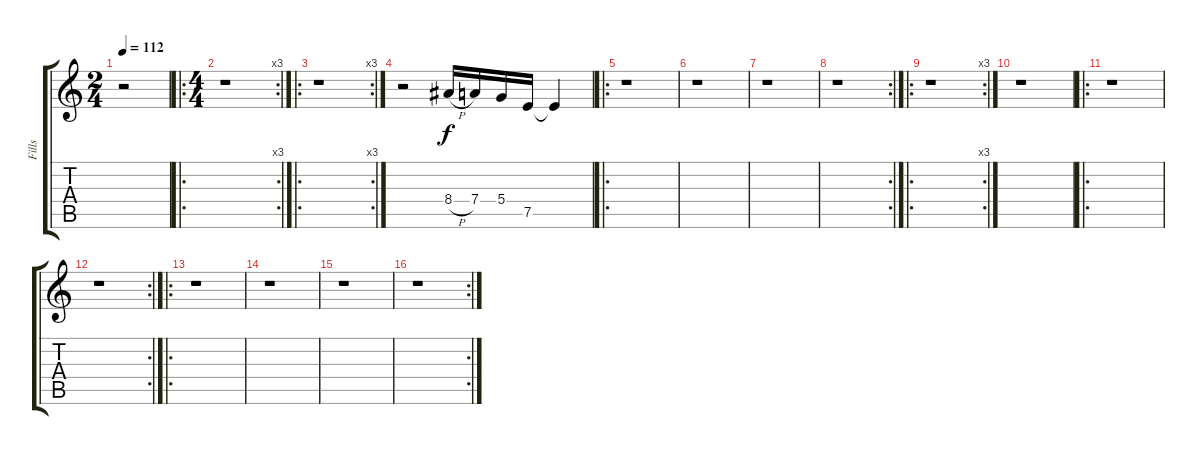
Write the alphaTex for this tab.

\track ("Fills" "Fills") {instrument distortionguitar}
\staff {score tabs}
\tuning (E4 B3 G3 D3 A2 E2) {hide}
\ts (2 4)
\tempo 112
\clef g2
\ks c
r.2{dy f instrument distortionguitar} |
\ro
\rc 3
\ts (4 4)
r.1 |
\ro
\rc 3
r.1 |
r.2 8.4{h}.16 7.4.16 5.4.16 7.5.16 7.5{t}.4 |
\ro
r.1 |
r.1 |
r.1 |
\rc 2
r.1 |
\ro
\rc 3
r.1 |
r.1 |
\ro
r.1 |
\rc 2
r.1 |
\ro
r.1 |
r.1 |
r.1 |
\rc 2
r.1
